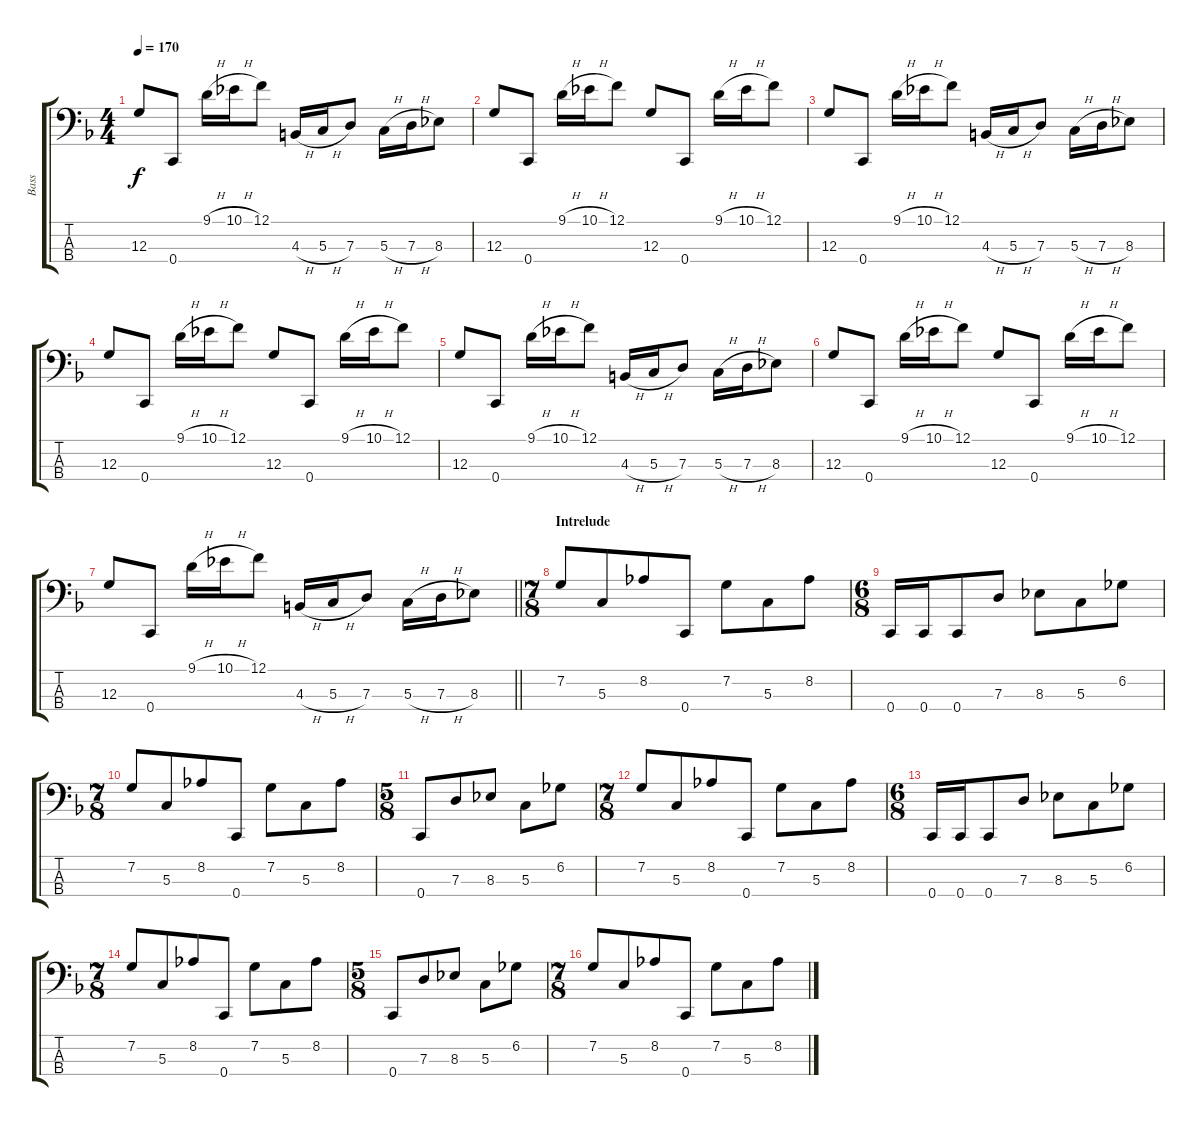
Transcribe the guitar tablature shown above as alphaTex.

\track ("Bass" "Bass") {instrument electricbasspick}
\staff {score tabs}
\tuning (F2 C2 G1 C1) {hide}
\ts (4 4)
\tempo 170
\clef f4
\ks dminor
12.3.8{dy f} 0.4.8 9.1{h}.16 10.1{h}.16 12.1.8 4.3{h}.16 5.3{h}.16 7.3.8 5.3{h}.16 7.3{h}.16 8.3.8 |
12.3.8 0.4.8 9.1{h}.16 10.1{h}.16 12.1.8 12.3.8 0.4.8 9.1{h}.16 10.1{h}.16 12.1.8 |
12.3.8 0.4.8 9.1{h}.16 10.1{h}.16 12.1.8 4.3{h}.16 5.3{h}.16 7.3.8 5.3{h}.16 7.3{h}.16 8.3.8 |
12.3.8 0.4.8 9.1{h}.16 10.1{h}.16 12.1.8 12.3.8 0.4.8 9.1{h}.16 10.1{h}.16 12.1.8 |
12.3.8 0.4.8 9.1{h}.16 10.1{h}.16 12.1.8 4.3{h}.16 5.3{h}.16 7.3.8 5.3{h}.16 7.3{h}.16 8.3.8 |
12.3.8 0.4.8 9.1{h}.16 10.1{h}.16 12.1.8 12.3.8 0.4.8 9.1{h}.16 10.1{h}.16 12.1.8 |
\barLineRight lightlight
12.3.8 0.4.8 9.1{h}.16 10.1{h}.16 12.1.8 4.3{h}.16 5.3{h}.16 7.3.8 5.3{h}.16 7.3{h}.16 8.3.8 |
\ts (7 8)
\section ("" "Intrelude")
7.2.8 5.3.8 8.2.8 0.4.8 7.2.8 5.3.8 8.2.8 |
\ts (6 8)
0.4.16 0.4.16 0.4.8 7.3.8 8.3.8 5.3.8 6.2.8 |
\ts (7 8)
7.2.8 5.3.8 8.2.8 0.4.8 7.2.8 5.3.8 8.2.8 |
\ts (5 8)
0.4.8 7.3.8 8.3.8 5.3.8 6.2.8 |
\ts (7 8)
7.2.8 5.3.8 8.2.8 0.4.8 7.2.8 5.3.8 8.2.8 |
\ts (6 8)
0.4.16 0.4.16 0.4.8 7.3.8 8.3.8 5.3.8 6.2.8 |
\ts (7 8)
7.2.8 5.3.8 8.2.8 0.4.8 7.2.8 5.3.8 8.2.8 |
\ts (5 8)
0.4.8 7.3.8 8.3.8 5.3.8 6.2.8 |
\ts (7 8)
7.2.8 5.3.8 8.2.8 0.4.8 7.2.8 5.3.8 8.2.8
